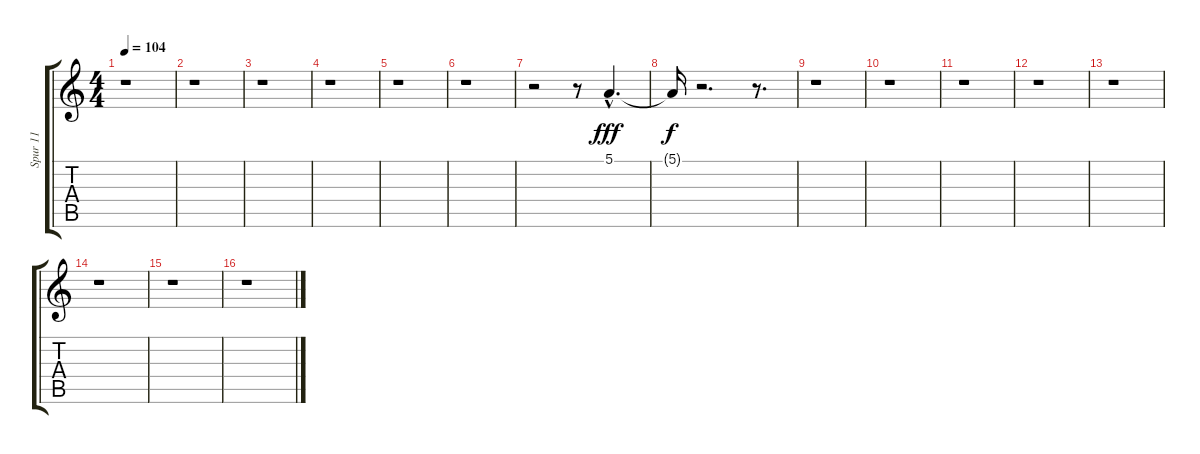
\track ("Spur 11" "Spur 11") {instrument reversecymbal}
\staff {score tabs}
\tuning (E4 B3 G3 D3 A2 E2) {hide}
\ts (4 4)
\tempo 104
\clef g2
\ks c
r.1{dy f} |
r.1 |
r.1 |
r.1 |
r.1 |
r.1 |
r.2 r.8 5.1{hac}.4{d dy fff} |
5.1{t}.16{dy f} r.2{d} r.8{d} |
r.1 |
r.1 |
r.1 |
r.1 |
r.1 |
r.1 |
r.1 |
r.1
